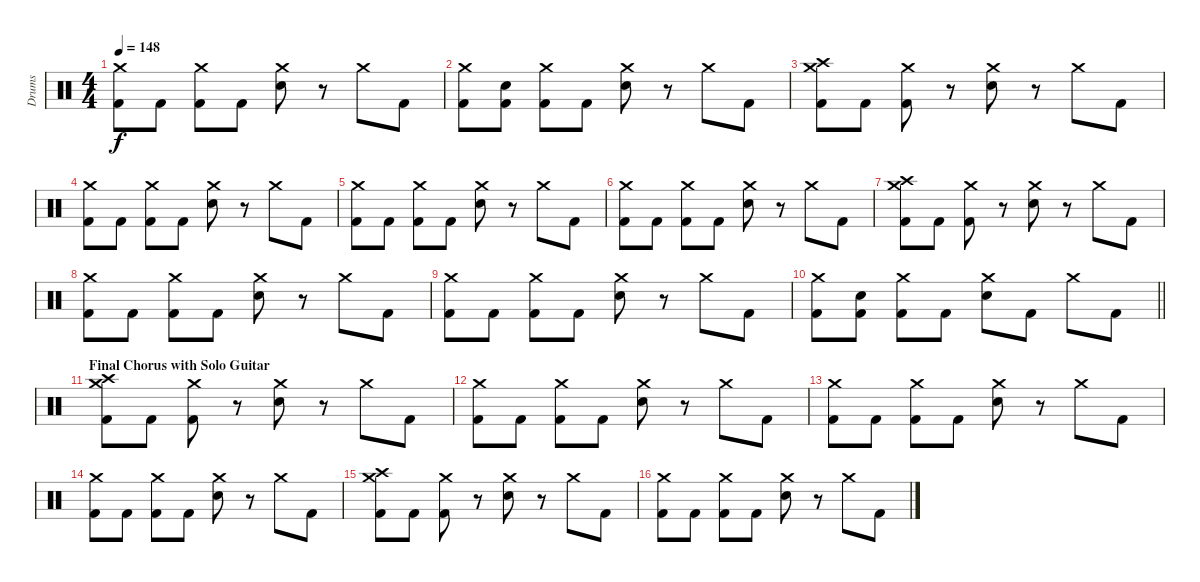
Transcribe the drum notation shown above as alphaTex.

\track ("Drums" "Drums") {instrument percussion}
\staff {score}
\articulation defaults
\ts (4 4)
\tempo 148
\clef neutral
\ks c
("Crash medium (hit)" "Kick (hit) 2").8{dy f} "Kick (hit) 2".8 ("Crash medium (hit)" "Kick (hit) 2").8 "Kick (hit) 2".8 ("Crash medium (hit)" "Electric Snare (hit)").8 r.8 "Crash medium (hit)".8 "Kick (hit) 2".8 |
("Crash medium (hit)" "Kick (hit) 2").8 ("Electric Snare (hit)" "Kick (hit) 2").8 ("Crash medium (hit)" "Kick (hit) 2").8 "Kick (hit) 2".8 ("Crash medium (hit)" "Electric Snare (hit)").8 r.8 "Crash medium (hit)".8 "Kick (hit) 2".8 |
("Crash high (hit)" "Crash medium (hit)" "Kick (hit) 2").8 "Kick (hit) 2".8 ("Crash medium (hit)" "Kick (hit) 2").8 r.8 ("Crash medium (hit)" "Electric Snare (hit)").8 r.8 "Crash medium (hit)".8 "Kick (hit) 2".8 |
("Crash medium (hit)" "Kick (hit) 2").8 "Kick (hit) 2".8 ("Crash medium (hit)" "Kick (hit) 2").8 "Kick (hit) 2".8 ("Crash medium (hit)" "Electric Snare (hit)").8 r.8 "Crash medium (hit)".8 "Kick (hit) 2".8 |
("Crash medium (hit)" "Kick (hit) 2").8 "Kick (hit) 2".8 ("Crash medium (hit)" "Kick (hit) 2").8 "Kick (hit) 2".8 ("Crash medium (hit)" "Electric Snare (hit)").8 r.8 "Crash medium (hit)".8 "Kick (hit) 2".8 |
("Crash medium (hit)" "Kick (hit) 2").8 "Kick (hit) 2".8 ("Crash medium (hit)" "Kick (hit) 2").8 "Kick (hit) 2".8 ("Crash medium (hit)" "Electric Snare (hit)").8 r.8 "Crash medium (hit)".8 "Kick (hit) 2".8 |
("Crash high (hit)" "Crash medium (hit)" "Kick (hit) 2").8 "Kick (hit) 2".8 ("Crash medium (hit)" "Kick (hit) 2").8 r.8 ("Crash medium (hit)" "Electric Snare (hit)").8 r.8 "Crash medium (hit)".8 "Kick (hit) 2".8 |
("Crash medium (hit)" "Kick (hit) 2").8 "Kick (hit) 2".8 ("Crash medium (hit)" "Kick (hit) 2").8 "Kick (hit) 2".8 ("Crash medium (hit)" "Electric Snare (hit)").8 r.8 "Crash medium (hit)".8 "Kick (hit) 2".8 |
("Crash medium (hit)" "Kick (hit) 2").8 "Kick (hit) 2".8 ("Crash medium (hit)" "Kick (hit) 2").8 "Kick (hit) 2".8 ("Crash medium (hit)" "Electric Snare (hit)").8 r.8 "Crash medium (hit)".8 "Kick (hit) 2".8 |
\barLineRight lightlight
("Crash medium (hit)" "Kick (hit) 2").8 ("Electric Snare (hit)" "Kick (hit) 2").8 ("Crash medium (hit)" "Kick (hit) 2").8 "Kick (hit) 2".8 ("Crash medium (hit)" "Electric Snare (hit)").8 "Kick (hit) 2".8 "Crash medium (hit)".8 "Kick (hit) 2".8 |
\section ("" "Final Chorus with Solo Guitar")
("Crash high (hit)" "Crash medium (hit)" "Kick (hit) 2").8 "Kick (hit) 2".8 ("Crash medium (hit)" "Kick (hit) 2").8 r.8 ("Crash medium (hit)" "Electric Snare (hit)").8 r.8 "Crash medium (hit)".8 "Kick (hit) 2".8 |
("Crash medium (hit)" "Kick (hit) 2").8 "Kick (hit) 2".8 ("Crash medium (hit)" "Kick (hit) 2").8 "Kick (hit) 2".8 ("Crash medium (hit)" "Electric Snare (hit)").8 r.8 "Crash medium (hit)".8 "Kick (hit) 2".8 |
("Crash medium (hit)" "Kick (hit) 2").8 "Kick (hit) 2".8 ("Crash medium (hit)" "Kick (hit) 2").8 "Kick (hit) 2".8 ("Crash medium (hit)" "Electric Snare (hit)").8 r.8 "Crash medium (hit)".8 "Kick (hit) 2".8 |
("Crash medium (hit)" "Kick (hit) 2").8 "Kick (hit) 2".8 ("Crash medium (hit)" "Kick (hit) 2").8 "Kick (hit) 2".8 ("Crash medium (hit)" "Electric Snare (hit)").8 r.8 "Crash medium (hit)".8 "Kick (hit) 2".8 |
("Crash high (hit)" "Crash medium (hit)" "Kick (hit) 2").8 "Kick (hit) 2".8 ("Crash medium (hit)" "Kick (hit) 2").8 r.8 ("Crash medium (hit)" "Electric Snare (hit)").8 r.8 "Crash medium (hit)".8 "Kick (hit) 2".8 |
("Crash medium (hit)" "Kick (hit) 2").8 "Kick (hit) 2".8 ("Crash medium (hit)" "Kick (hit) 2").8 "Kick (hit) 2".8 ("Crash medium (hit)" "Electric Snare (hit)").8 r.8 "Crash medium (hit)".8 "Kick (hit) 2".8
